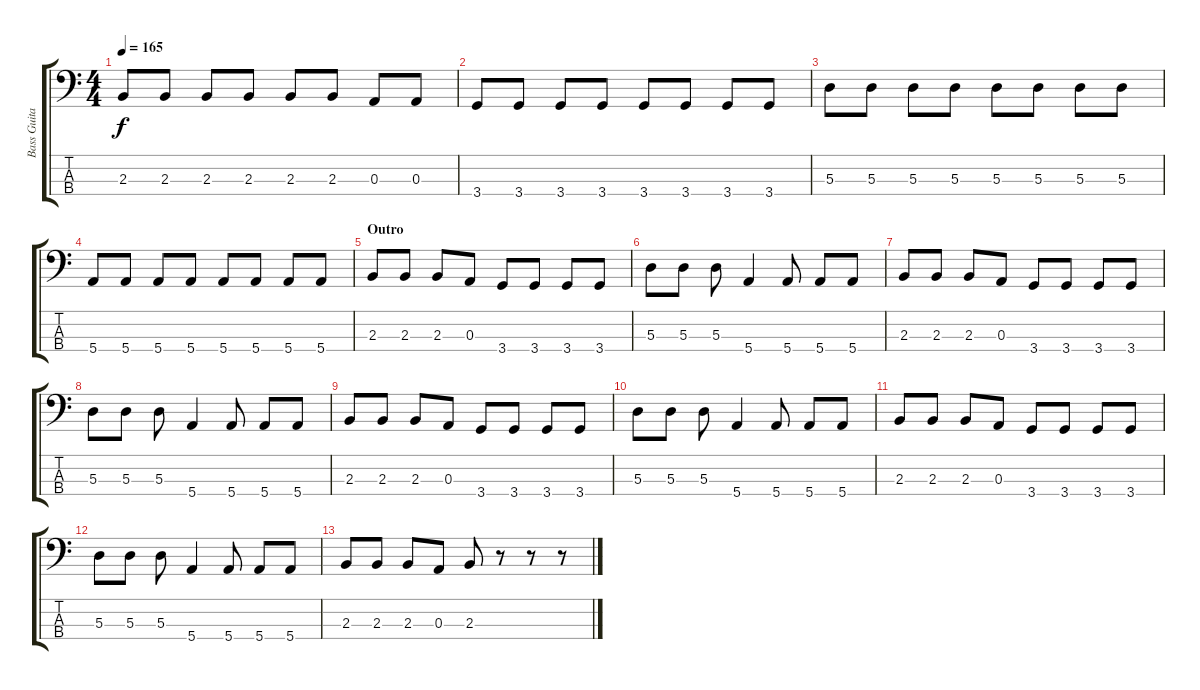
\track ("Bass Guitar" "Bass Guita") {instrument electricbassfinger}
\staff {score tabs}
\tuning (G2 D2 A1 E1) {hide}
\ts (4 4)
\tempo 165
\clef f4
\ks c
2.3.8{dy f} 2.3.8 2.3.8 2.3.8 2.3.8 2.3.8 0.3.8 0.3.8 |
3.4.8 3.4.8 3.4.8 3.4.8 3.4.8 3.4.8 3.4.8 3.4.8 |
5.3.8 5.3.8 5.3.8 5.3.8 5.3.8 5.3.8 5.3.8 5.3.8 |
5.4.8 5.4.8 5.4.8 5.4.8 5.4.8 5.4.8 5.4.8 5.4.8 |
\section ("" "Outro")
2.3.8 2.3.8 2.3.8 0.3.8 3.4.8 3.4.8 3.4.8 3.4.8 |
5.3.8 5.3.8 5.3.8 5.4.4 5.4.8 5.4.8 5.4.8 |
2.3.8 2.3.8 2.3.8 0.3.8 3.4.8 3.4.8 3.4.8 3.4.8 |
5.3.8 5.3.8 5.3.8 5.4.4 5.4.8 5.4.8 5.4.8 |
2.3.8 2.3.8 2.3.8 0.3.8 3.4.8 3.4.8 3.4.8 3.4.8 |
5.3.8 5.3.8 5.3.8 5.4.4 5.4.8 5.4.8 5.4.8 |
2.3.8 2.3.8 2.3.8 0.3.8 3.4.8 3.4.8 3.4.8 3.4.8 |
5.3.8 5.3.8 5.3.8 5.4.4 5.4.8 5.4.8 5.4.8 |
2.3.8 2.3.8 2.3.8 0.3.8 2.3.8 r.8 r.8 r.8
